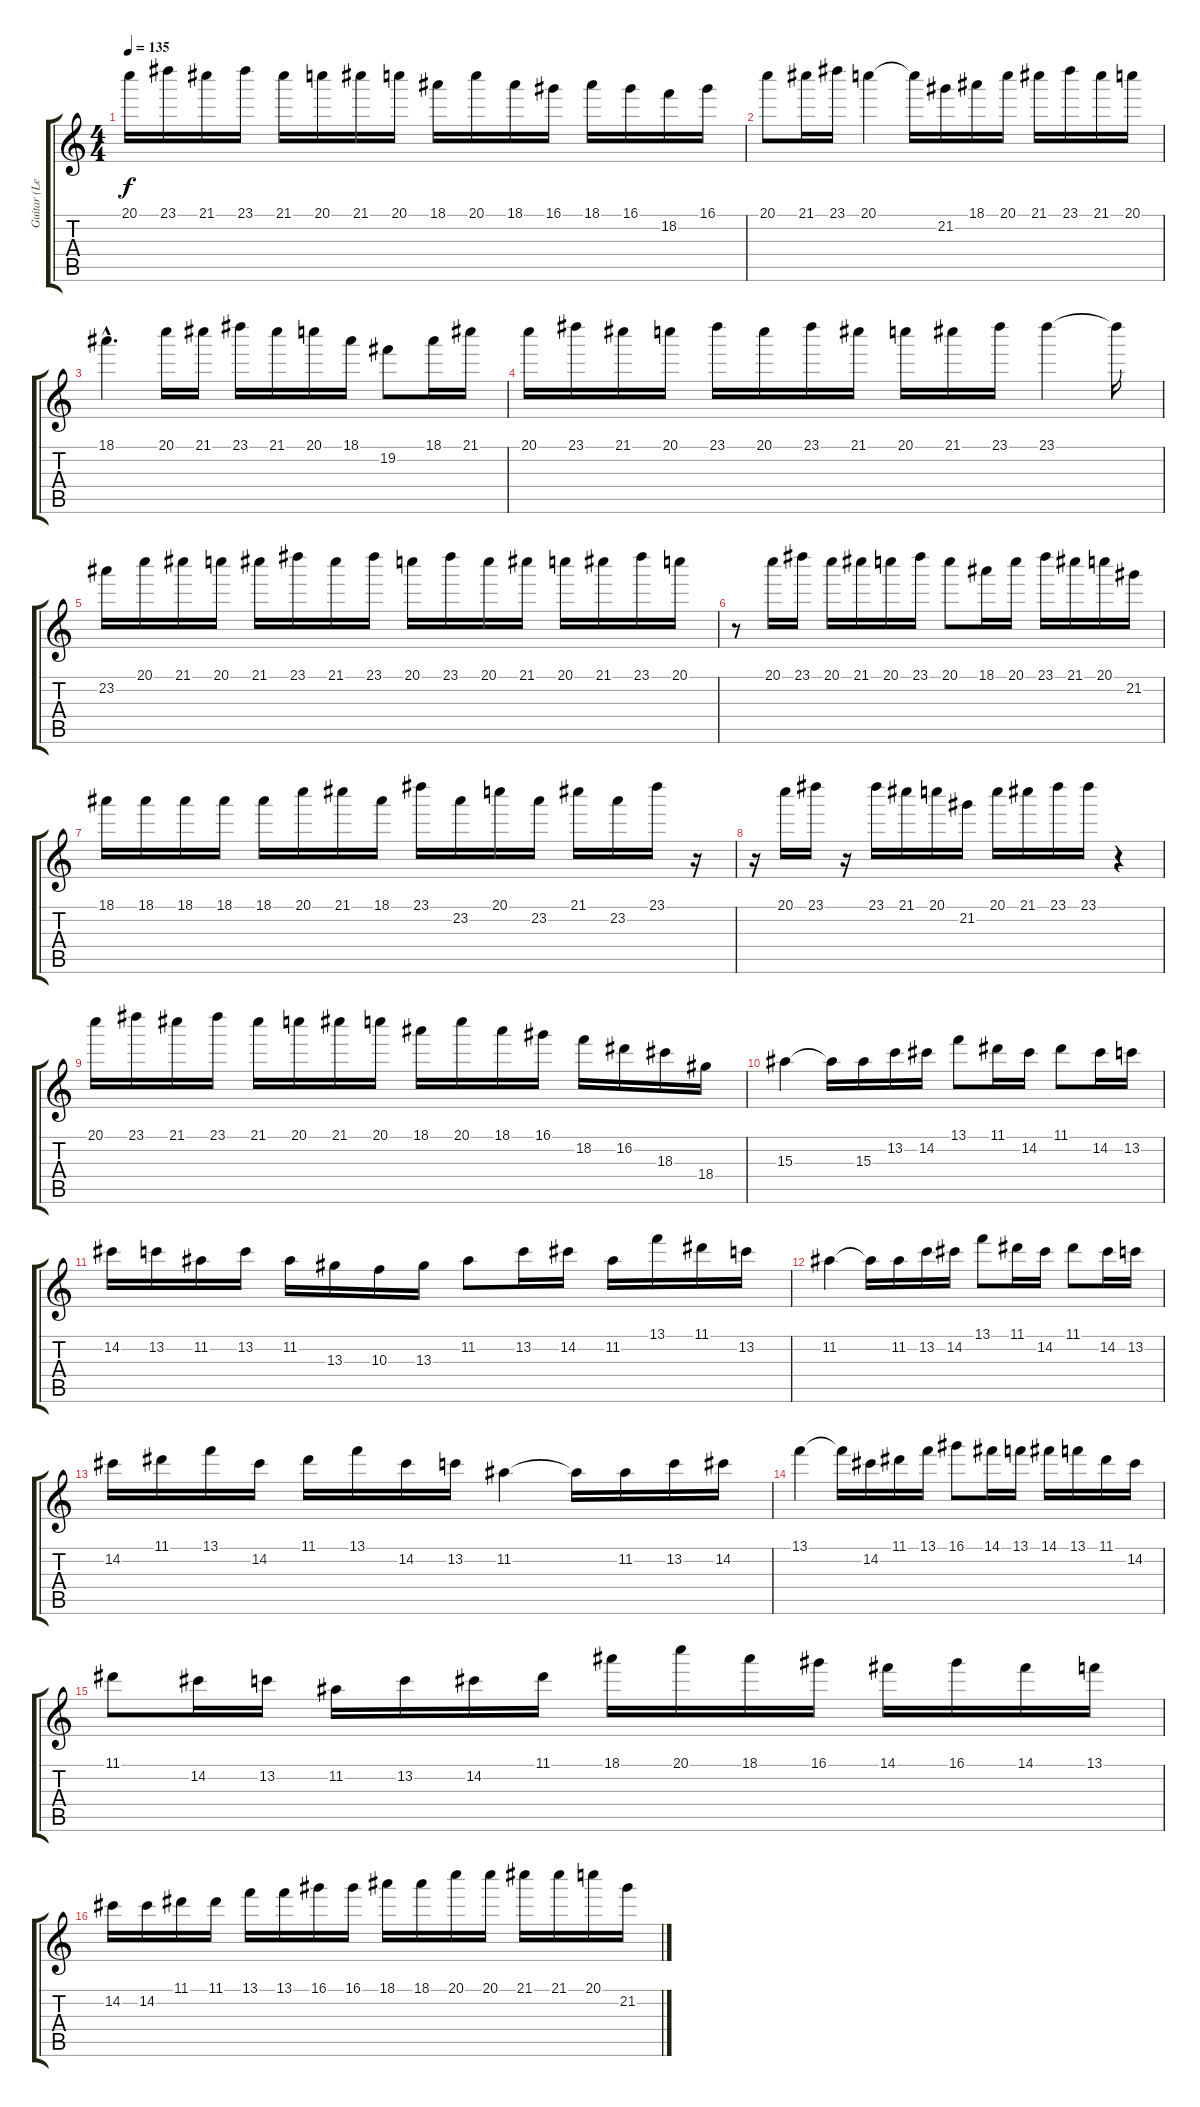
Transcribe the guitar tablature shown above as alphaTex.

\track ("Guitar (Lead)" "Guitar (Le") {instrument distortionguitar}
\staff {score tabs}
\tuning (E4 B3 G3 D3 A2 E2) {hide}
\ts (4 4)
\tempo 135
\clef g2
\ks c
20.1.16{dy f} 23.1.16 21.1.16 23.1.16 21.1.16 20.1.16 21.1.16 20.1.16 18.1.16 20.1.16 18.1.16 16.1.16 18.1.16 16.1.16 18.2.16 16.1.16 |
20.1.8 21.1.16 23.1.16 20.1.4 20.1{t}.16 21.2.16 18.1.16 20.1.16 21.1.16 23.1.16 21.1.16 20.1.16 |
18.1{hac}.4{d} 20.1.16 21.1.16 23.1.16 21.1.16 20.1.16 18.1.16 19.2.8 18.1.16 21.1.16 |
20.1.16 23.1.16 21.1.16 20.1.16 23.1.16 20.1.16 23.1.16 21.1.16 20.1.16 21.1.16 23.1.16 23.1.4 23.1{t}.16 |
23.2.16 20.1.16 21.1.16 20.1.16 21.1.16 23.1.16 21.1.16 23.1.16 20.1.16 23.1.16 20.1.16 21.1.16 20.1.16 21.1.16 23.1.16 20.1.16 |
r.8 20.1.16 23.1.16 20.1.16 21.1.16 20.1.16 23.1.16 20.1.8 18.1.16 20.1.16 23.1.16 21.1.16 20.1.16 21.2.16 |
18.1.16 18.1.16 18.1.16 18.1.16 18.1.16 20.1.16 21.1.16 18.1.16 23.1.16 23.2.16 20.1.16 23.2.16 21.1.16 23.2.16 23.1.16 r.16 |
r.16 20.1.16 23.1.16 r.16 23.1.16 21.1.16 20.1.16 21.2.16 20.1.16 21.1.16 23.1.16 23.1.16 r.4 |
20.1.16 23.1.16 21.1.16 23.1.16 21.1.16 20.1.16 21.1.16 20.1.16 18.1.16 20.1.16 18.1.16 16.1.16 18.2.16 16.2.16 18.3.16 18.4.16 |
15.3.4 15.3{t}.16 15.3.16 13.2.16 14.2.16 13.1.8 11.1.16 14.2.16 11.1.8 14.2.16 13.2.16 |
14.2.16 13.2.16 11.2.16 13.2.16 11.2.16 13.3.16 10.3.16 13.3.16 11.2.8 13.2.16 14.2.16 11.2.16 13.1.16 11.1.16 13.2.16 |
11.2.4 11.2{t}.16 11.2.16 13.2.16 14.2.16 13.1.8 11.1.16 14.2.16 11.1.8 14.2.16 13.2.16 |
14.2.16 11.1.16 13.1.16 14.2.16 11.1.16 13.1.16 14.2.16 13.2.16 11.2.4 11.2{t}.16 11.2.16 13.2.16 14.2.16 |
13.1.4 13.1{t}.16 14.2.16 11.1.16 13.1.16 16.1.8 14.1.16 13.1.16 14.1.16 13.1.16 11.1.16 14.2.16 |
11.1.8 14.2.16 13.2.16 11.2.16 13.2.16 14.2.16 11.1.16 18.1.16 20.1.16 18.1.16 16.1.16 14.1.16 16.1.16 14.1.16 13.1.16 |
14.2.16 14.2.16 11.1.16 11.1.16 13.1.16 13.1.16 16.1.16 16.1.16 18.1.16 18.1.16 20.1.16 20.1.16 21.1.16 21.1.16 20.1.16 21.2.16
